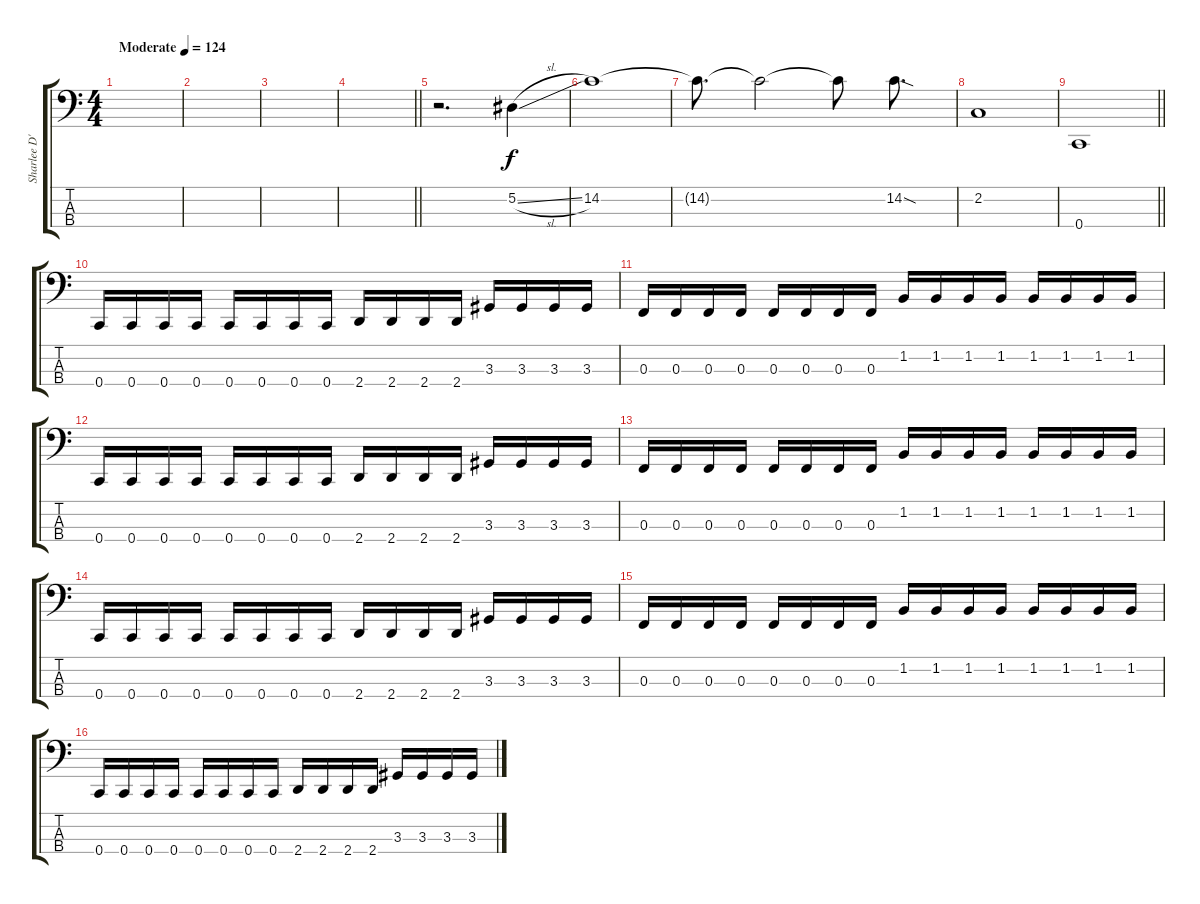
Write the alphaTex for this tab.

\track ("Sharlee D'Angelo" "Sharlee D'") {instrument electricbasspick}
\staff {score tabs}
\tuning (Eb2 Bb1 F1 C1) {hide}
\ts (4 4)
\section ("" "")
\tempo (124 "Moderate")
\clef f4
\ks c
|
|
|
\barLineRight lightlight
|
\section ("" "")
r.2{d} 5.2{sl}.4 |
14.2.1 |
14.2{t}.8{d} 14.2{t}.2 14.2{t}.8 14.2{sod}.8{d} |
2.2.1 |
\barLineRight lightlight
0.4.1 |
\section ("" "")
0.4.16 0.4.16 0.4.16 0.4.16 0.4.16 0.4.16 0.4.16 0.4.16 2.4.16 2.4.16 2.4.16 2.4.16 3.3.16 3.3.16 3.3.16 3.3.16 |
0.3.16 0.3.16 0.3.16 0.3.16 0.3.16 0.3.16 0.3.16 0.3.16 1.2.16 1.2.16 1.2.16 1.2.16 1.2.16 1.2.16 1.2.16 1.2.16 |
0.4.16 0.4.16 0.4.16 0.4.16 0.4.16 0.4.16 0.4.16 0.4.16 2.4.16 2.4.16 2.4.16 2.4.16 3.3.16 3.3.16 3.3.16 3.3.16 |
0.3.16 0.3.16 0.3.16 0.3.16 0.3.16 0.3.16 0.3.16 0.3.16 1.2.16 1.2.16 1.2.16 1.2.16 1.2.16 1.2.16 1.2.16 1.2.16 |
0.4.16 0.4.16 0.4.16 0.4.16 0.4.16 0.4.16 0.4.16 0.4.16 2.4.16 2.4.16 2.4.16 2.4.16 3.3.16 3.3.16 3.3.16 3.3.16 |
0.3.16 0.3.16 0.3.16 0.3.16 0.3.16 0.3.16 0.3.16 0.3.16 1.2.16 1.2.16 1.2.16 1.2.16 1.2.16 1.2.16 1.2.16 1.2.16 |
0.4.16 0.4.16 0.4.16 0.4.16 0.4.16 0.4.16 0.4.16 0.4.16 2.4.16 2.4.16 2.4.16 2.4.16 3.3.16 3.3.16 3.3.16 3.3.16
